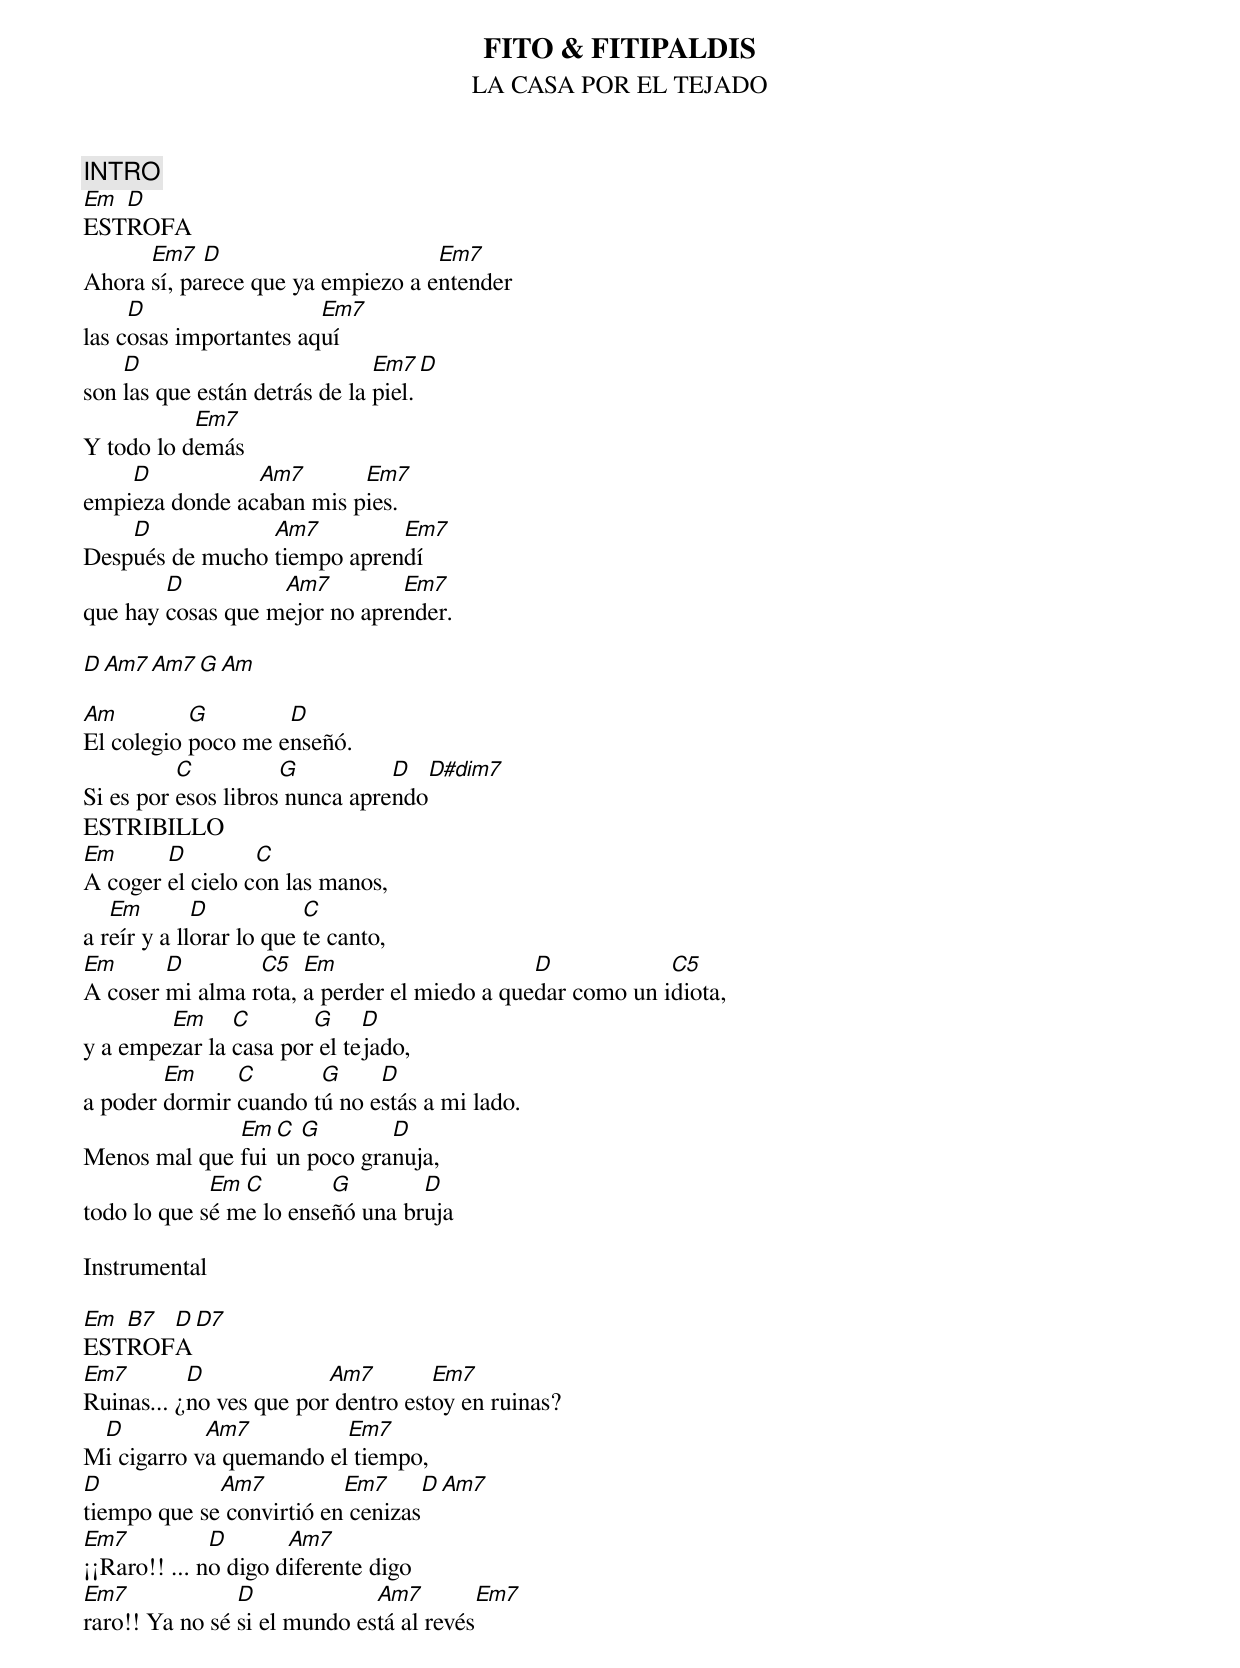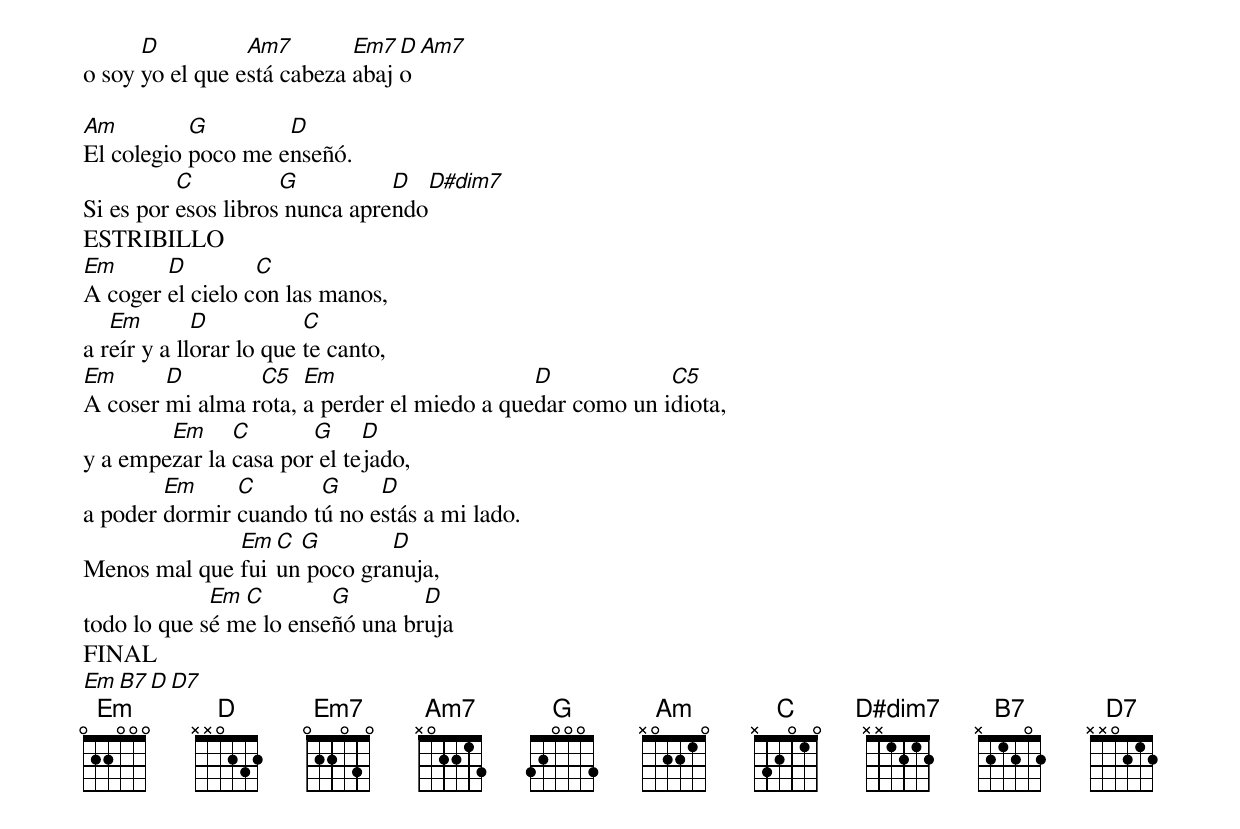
FITO & FITIPALDIS
LA CASA POR EL TEJADO
INTRO
Em D
ESTROFA
      Em7   D                      Em7
Ahora sí, parece que ya empiezo a entender
     D                  Em7
las cosas importantes aquí
    D                          Em7  D
son las que están detrás de la piel.
           Em7
Y todo lo demás
    D           Am7       Em7
empieza donde acaban mis pies.
    D            Am7         Em7
Después de mucho tiempo aprendí
        D          Am7         Em7
que hay cosas que mejor no aprender.

 D      Am7   Am7 G   Am

Am         G        D
El colegio poco me enseñó.
          C          G          D   D#dim7
Si es por esos libros nunca aprendo
ESTRIBILLO
Em      D         C
A coger el cielo con las manos,
   Em        D           C
a reír y a llorar lo que te canto,
Em      D        C5   Em                     D            C5
A coser mi alma rota, a perder el miedo a quedar como un idiota,
        Em     C       G     D
y a empezar la casa por el tejado,
        Em     C       G     D
a poder dormir cuando tú no estás a mi lado.
              Em  C G        D
Menos mal que fui un poco granuja,
             Em C        G        D
todo lo que sé me lo enseñó una bruja

Instrumental

Em B7 D D7
ESTROFA
Em7        D             Am7        Em7
Ruinas... ¿no ves que por dentro estoy en ruinas?
 D          Am7          Em7
Mi cigarro va quemando el tiempo,
D            Am7          Em7         D  Am7
tiempo que se convirtió en cenizas
Em7           D       Am7
¡¡Raro!! ... no digo diferente digo
Em7		D             Am7             Em7
raro!! Ya no sé si el mundo está al revés
      D          Am7        Em7 D Am7
o soy yo el que está cabeza abajo

Am         G        D
El colegio poco me enseñó.
          C          G          D   D#dim7
Si es por esos libros nunca aprendo
ESTRIBILLO
Em      D         C
A coger el cielo con las manos,
   Em        D           C
a reír y a llorar lo que te canto,
Em      D        C5   Em                     D            C5
A coser mi alma rota, a perder el miedo a quedar como un idiota,
        Em     C       G     D
y a empezar la casa por el tejado,
        Em     C       G     D
a poder dormir cuando tú no estás a mi lado.
              Em  C G        D
Menos mal que fui un poco granuja,
             Em C        G        D
todo lo que sé me lo enseñó una bruja
FINAL
Em B7 D D7
